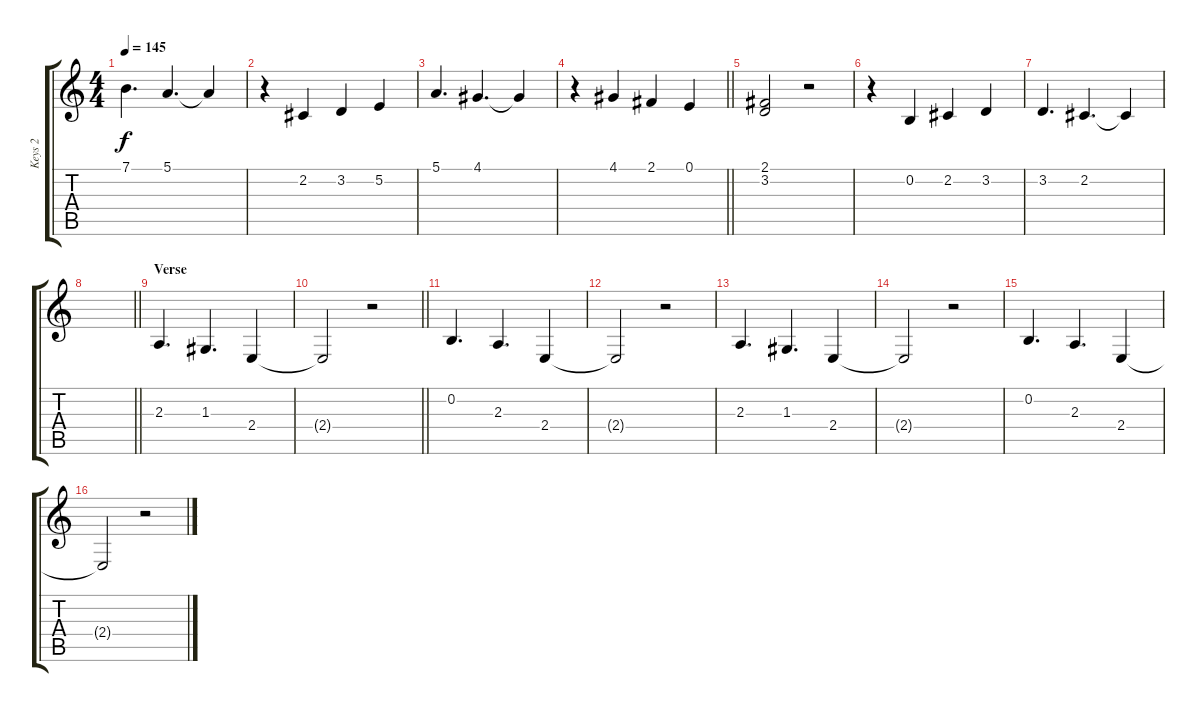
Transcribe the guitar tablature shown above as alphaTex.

\track ("Keys 2" "Keys 2") {instrument electricpiano2}
\staff {score tabs}
\tuning (E4 B3 G3 D3 A2 E2) {hide}
\ts (4 4)
\tempo 145
\clef g2
\ks c
7.1.4{d dy f} 5.1.4{d} 5.1{t}.4 |
r.4 2.2.4 3.2.4 5.2.4 |
5.1.4{d} 4.1.4{d} 4.1{t}.4 |
\barLineRight lightlight
r.4 4.1.4 2.1.4 0.1.4 |
(2.1 3.2).2 r.2 |
r.4 0.2.4 2.2.4 3.2.4 |
3.2.4{d} 2.2.4{d} 2.2{t}.4 |
\barLineRight lightlight
|
\section ("" "Verse")
2.3.4{d} 1.3.4{d} 2.4.4 |
\barLineRight lightlight
2.4{t}.2 r.2 |
0.2.4{d} 2.3.4{d} 2.4.4 |
2.4{t}.2 r.2 |
2.3.4{d} 1.3.4{d} 2.4.4 |
2.4{t}.2 r.2 |
0.2.4{d} 2.3.4{d} 2.4.4 |
2.4{t}.2 r.2
